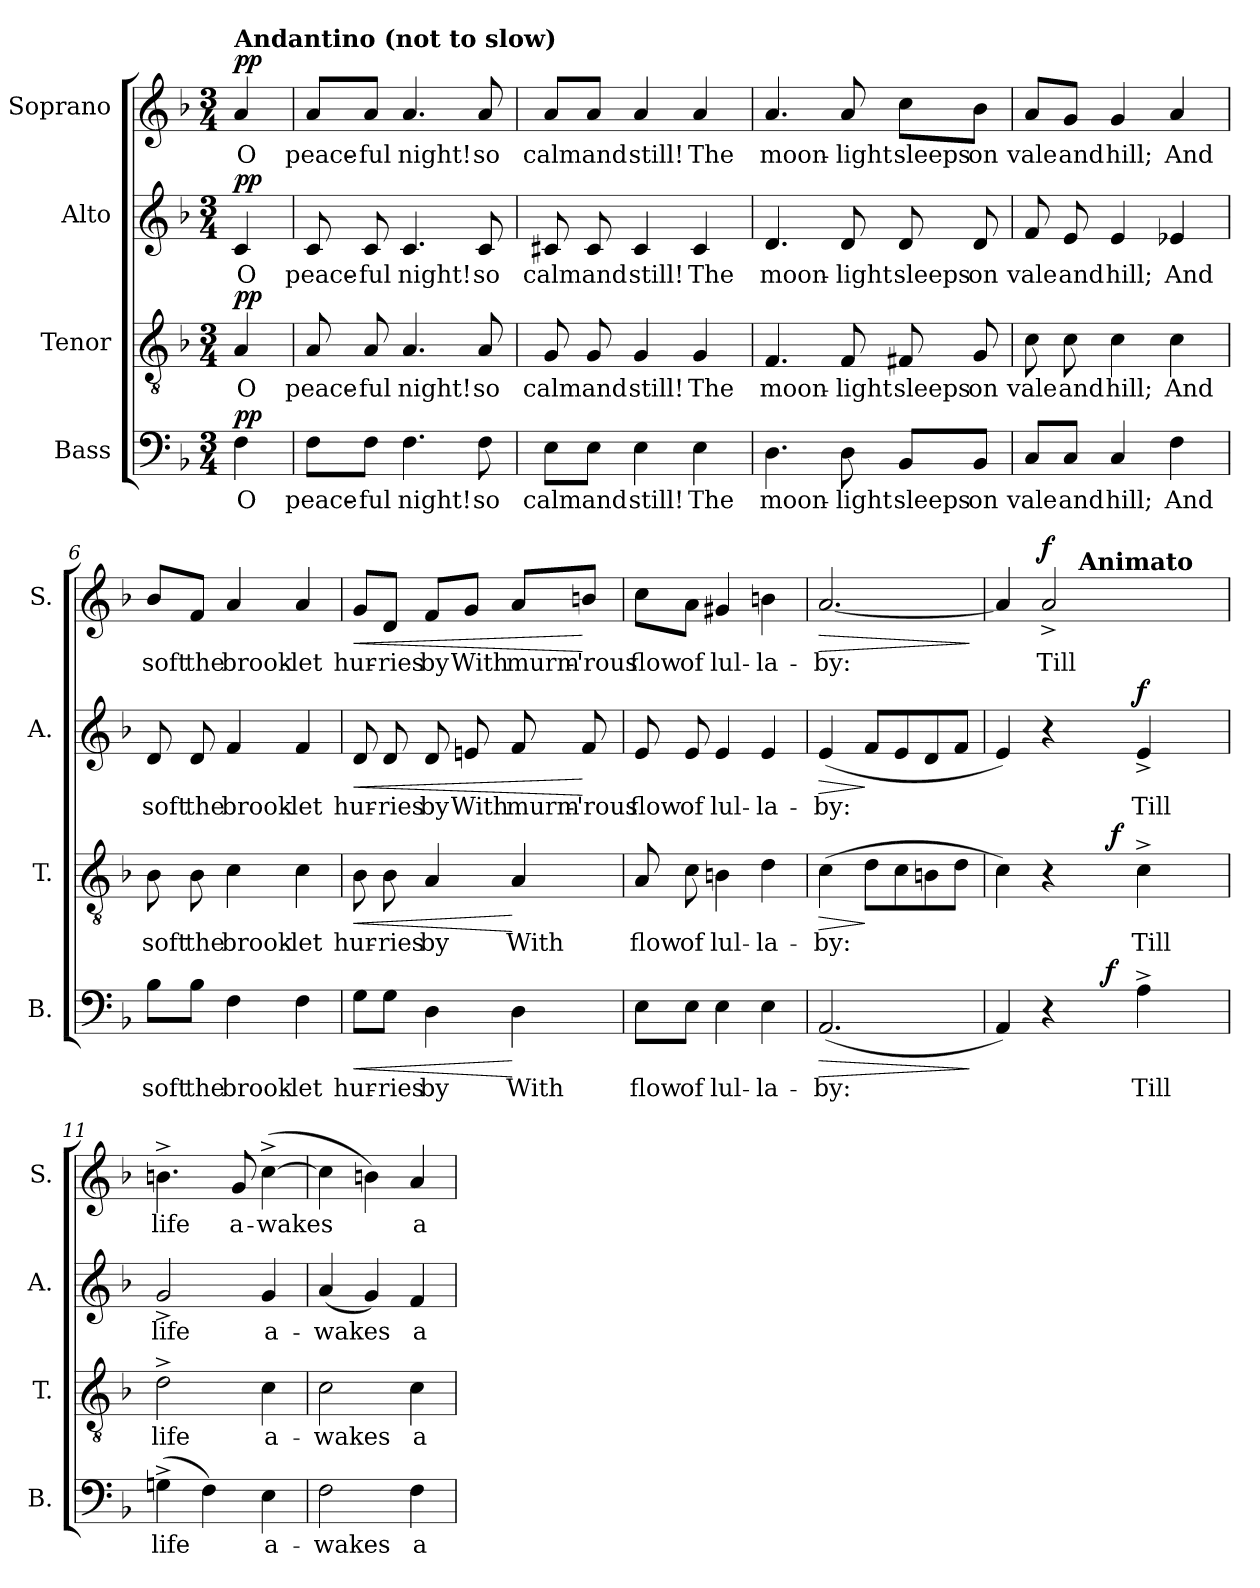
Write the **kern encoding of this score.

**kern	**text	**dynam	**kern	**text	**dynam	**kern	**text	**dynam	**kern	**text	**dynam
*part4	*part4	*part4	*part3	*part3	*part3	*part2	*part2	*part2	*part1	*part1	*part1
*staff4	*staff4	*staff4	*staff3	*staff3	*staff3	*staff2	*staff2	*staff2	*staff1	*staff1	*staff1
*I"Bass	*	*	*I"Tenor	*	*	*I"Alto	*	*	*I"Soprano	*	*
*I'B.	*	*	*I'T.	*	*	*I'A.	*	*	*I'S.	*	*
!!LO:PB:g=z
*clefF4	*	*	*clefGv2	*	*	*clefG2	*	*	*clefG2	*	*
*	*	*	*ITrd7c12	*	*	*	*	*	*	*	*
*k[b-]	*	*	*k[b-]	*	*	*k[b-]	*	*	*k[b-]	*	*
*F:	*	*	*F:	*	*	*F:	*	*	*F:	*	*
*M3/4	*	*	*M3/4	*	*	*M3/4	*	*	*M3/4	*	*
*MM60	*	*	*MM60	*	*	*MM60	*	*	*MM60	*	*
=1	=1	=1	=1	=1	=1	=1	=1	=1	=1	=1	=1
!	!LO:LY:b:color=#000000	!	!	!	!	!	!	!	!	!	!
!	!	!	!	!LO:LY:b:color=#000000	!	!	!	!	!	!	!
!	!	!	!	!	!	!	!LO:LY:b:color=#000000	!	!	!	!
!	!	!	!	!	!	!	!	!	!LO:TX:a:B:t=Andantino (not to slow)	!	!
!	!	!	!	!	!	!	!	!	!	!LO:LY:b:color=#000000	!
4Fi\	O	pp	4AAi/	O	pp	4ci/	O	pp	4ai/	O	pp
=2	=2	=2	=2	=2	=2	=2	=2	=2	=2	=2	=2
!	!LO:LY:b:color=#000000	!	!	!	!	!	!	!	!	!	!
!	!	!	!	!LO:LY:b:color=#000000	!	!	!	!	!	!	!
!	!	!	!	!	!	!	!LO:LY:b:color=#000000	!	!	!	!
!	!	!	!	!	!	!	!	!	!	!LO:LY:b:color=#000000	!
8Fi\L	peace-	.	8AAi/	peace-	.	8ci/	peace-	.	8ai/L	peace-	.
!	!LO:LY:b:color=#000000	!	!	!	!	!	!	!	!	!	!
!	!	!	!	!LO:LY:b:color=#000000	!	!	!	!	!	!	!
!	!	!	!	!	!	!	!LO:LY:b:color=#000000	!	!	!	!
!	!	!	!	!	!	!	!	!	!	!LO:LY:b:color=#000000	!
8Fi\J	-ful	.	8AAi/	-ful	.	8ci/	-ful	.	8ai/J	-ful	.
!	!LO:LY:b:color=#000000	!	!	!	!	!	!	!	!	!	!
!	!	!	!	!LO:LY:b:color=#000000	!	!	!	!	!	!	!
!	!	!	!	!	!	!	!LO:LY:b:color=#000000	!	!	!	!
*	*	*	*	*	*	*	*	*	*MM84	*	*
!	!	!	!	!	!	!	!	!	!	!LO:LY:b:color=#000000	!
4.Fi\	night!	.	4.AAi/	night!	.	4.ci/	night!	.	4.ai/	night!	.
!	!LO:LY:b:color=#000000	!	!	!	!	!	!	!	!	!	!
!	!	!	!	!LO:LY:b:color=#000000	!	!	!	!	!	!	!
!	!	!	!	!	!	!	!LO:LY:b:color=#000000	!	!	!	!
!	!	!	!	!	!	!	!	!	!	!LO:LY:b:color=#000000	!
8Fi\	so	.	8AAi/	so	.	8ci/	so	.	8ai/	so	.
=3	=3	=3	=3	=3	=3	=3	=3	=3	=3	=3	=3
!	!LO:LY:b:color=#000000	!	!	!	!	!	!	!	!	!	!
!	!	!	!	!LO:LY:b:color=#000000	!	!	!	!	!	!	!
!	!	!	!	!	!	!	!LO:LY:b:color=#000000	!	!	!	!
!	!	!	!	!	!	!	!	!	!	!LO:LY:b:color=#000000	!
8Ei\L	calm	.	8GGi/	calm	.	8c#Xi/	calm	.	8ai/L	calm	.
!	!LO:LY:b:color=#000000	!	!	!	!	!	!	!	!	!	!
!	!	!	!	!LO:LY:b:color=#000000	!	!	!	!	!	!	!
!	!	!	!	!	!	!	!LO:LY:b:color=#000000	!	!	!	!
!	!	!	!	!	!	!	!	!	!	!LO:LY:b:color=#000000	!
8Ei\J	and	.	8GGi/	and	.	8c#i/	and	.	8ai/J	and	.
!	!LO:LY:b:color=#000000	!	!	!	!	!	!	!	!	!	!
!	!	!	!	!LO:LY:b:color=#000000	!	!	!	!	!	!	!
!	!	!	!	!	!	!	!LO:LY:b:color=#000000	!	!	!	!
!	!	!	!	!	!	!	!	!	!	!LO:LY:b:color=#000000	!
4Ei\	still!	.	4GGi/	still!	.	4c#i/	still!	.	4ai/	still!	.
!	!LO:LY:b:color=#000000	!	!	!	!	!	!	!	!	!	!
!	!	!	!	!LO:LY:b:color=#000000	!	!	!	!	!	!	!
!	!	!	!	!	!	!	!LO:LY:b:color=#000000	!	!	!	!
!	!	!	!	!	!	!	!	!	!	!LO:LY:b:color=#000000	!
4Ei\	The	.	4GGi/	The	.	4c#i/	The	.	4ai/	The	.
=4	=4	=4	=4	=4	=4	=4	=4	=4	=4	=4	=4
!	!LO:LY:b:color=#000000	!	!	!	!	!	!	!	!	!	!
!	!	!	!	!LO:LY:b:color=#000000	!	!	!	!	!	!	!
!	!	!	!	!	!	!	!LO:LY:b:color=#000000	!	!	!	!
!	!	!	!	!	!	!	!	!	!	!LO:LY:b:color=#000000	!
4.Di\	moon-	.	4.FFi/	moon-	.	4.di/	moon-	.	4.ai/	moon-	.
!	!LO:LY:b:color=#000000	!	!	!	!	!	!	!	!	!	!
!	!	!	!	!LO:LY:b:color=#000000	!	!	!	!	!	!	!
!	!	!	!	!	!	!	!LO:LY:b:color=#000000	!	!	!	!
!	!	!	!	!	!	!	!	!	!	!LO:LY:b:color=#000000	!
8Di\	-light	.	8FFi/	-light	.	8di/	-light	.	8ai/	-light	.
!	!LO:LY:b:color=#000000	!	!	!	!	!	!	!	!	!	!
!	!	!	!	!LO:LY:b:color=#000000	!	!	!	!	!	!	!
!	!	!	!	!	!	!	!LO:LY:b:color=#000000	!	!	!	!
!	!	!	!	!	!	!	!	!	!	!LO:LY:b:color=#000000	!
8BB-i/L	sleeps	.	8FF#Xi/	sleeps	.	8di/	sleeps	.	8cci\L	sleeps	.
!	!LO:LY:b:color=#000000	!	!	!	!	!	!	!	!	!	!
!	!	!	!	!LO:LY:b:color=#000000	!	!	!	!	!	!	!
!	!	!	!	!	!	!	!LO:LY:b:color=#000000	!	!	!	!
!	!	!	!	!	!	!	!	!	!	!LO:LY:b:color=#000000	!
8BB-i/J	on	.	8GGi/	on	.	8di/	on	.	8b-i\J	on	.
!!LO:LB:g=z
=5	=5	=5	=5	=5	=5	=5	=5	=5	=5	=5	=5
!	!LO:LY:b:color=#000000	!	!	!	!	!	!	!	!	!	!
!	!	!	!	!LO:LY:b:color=#000000	!	!	!	!	!	!	!
!	!	!	!	!	!	!	!LO:LY:b:color=#000000	!	!	!	!
!	!	!	!	!	!	!	!	!	!	!LO:LY:b:color=#000000	!
8Ci/L	vale	.	8Ci\	vale	.	8fi/	vale	.	8ai/L	vale	.
!	!LO:LY:b:color=#000000	!	!	!	!	!	!	!	!	!	!
!	!	!	!	!LO:LY:b:color=#000000	!	!	!	!	!	!	!
!	!	!	!	!	!	!	!LO:LY:b:color=#000000	!	!	!	!
!	!	!	!	!	!	!	!	!	!	!LO:LY:b:color=#000000	!
8Ci/J	and	.	8Ci\	and	.	8ei/	and	.	8gi/J	and	.
!	!LO:LY:b:color=#000000	!	!	!	!	!	!	!	!	!	!
!	!	!	!	!LO:LY:b:color=#000000	!	!	!	!	!	!	!
!	!	!	!	!	!	!	!LO:LY:b:color=#000000	!	!	!	!
!	!	!	!	!	!	!	!	!	!	!LO:LY:b:color=#000000	!
4Ci/	hill;	.	4Ci\	hill;	.	4ei/	hill;	.	4gi/	hill;	.
!	!LO:LY:b:color=#000000	!	!	!	!	!	!	!	!	!	!
!	!	!	!	!LO:LY:b:color=#000000	!	!	!	!	!	!	!
!	!	!	!	!	!	!	!LO:LY:b:color=#000000	!	!	!	!
!	!	!	!	!	!	!	!	!	!	!LO:LY:b:color=#000000	!
4Fi\	And	.	4Ci\	And	.	4e-Xi/	And	.	4ai/	And	.
=6	=6	=6	=6	=6	=6	=6	=6	=6	=6	=6	=6
!	!LO:LY:b:color=#000000	!	!	!	!	!	!	!	!	!	!
!	!	!	!	!LO:LY:b:color=#000000	!	!	!	!	!	!	!
!	!	!	!	!	!	!	!LO:LY:b:color=#000000	!	!	!	!
!	!	!	!	!	!	!	!	!	!	!LO:LY:b:color=#000000	!
8B-i\L	soft	.	8BB-i\	soft	.	8di/	soft	.	8b-i/L	soft	.
!	!LO:LY:b:color=#000000	!	!	!	!	!	!	!	!	!	!
!	!	!	!	!LO:LY:b:color=#000000	!	!	!	!	!	!	!
!	!	!	!	!	!	!	!LO:LY:b:color=#000000	!	!	!	!
!	!	!	!	!	!	!	!	!	!	!LO:LY:b:color=#000000	!
8B-i\J	the	.	8BB-i\	the	.	8di/	the	.	8fi/J	the	.
!	!LO:LY:b:color=#000000	!	!	!	!	!	!	!	!	!	!
!	!	!	!	!LO:LY:b:color=#000000	!	!	!	!	!	!	!
!	!	!	!	!	!	!	!LO:LY:b:color=#000000	!	!	!	!
!	!	!	!	!	!	!	!	!	!	!LO:LY:b:color=#000000	!
4Fi\	brook-	.	4Ci\	brook-	.	4fi/	brook-	.	4ai/	brook-	.
!	!LO:LY:b:color=#000000	!	!	!	!	!	!	!	!	!	!
!	!	!	!	!LO:LY:b:color=#000000	!	!	!	!	!	!	!
!	!	!	!	!	!	!	!LO:LY:b:color=#000000	!	!	!	!
!	!	!	!	!	!	!	!	!	!	!LO:LY:b:color=#000000	!
4Fi\	-let	.	4Ci\	-let	.	4fi/	-let	.	4ai/	-let	.
=7	=7	=7	=7	=7	=7	=7	=7	=7	=7	=7	=7
!	!LO:LY:b:color=#000000	!LO:HP:b	!	!	!	!	!	!	!	!	!
!	!	!	!	!LO:LY:b:color=#000000	!LO:HP:b	!	!	!	!	!	!
!	!	!	!	!	!	!	!LO:LY:b:color=#000000	!LO:HP:b	!	!	!
!	!	!	!	!	!	!	!	!	!	!LO:LY:b:color=#000000	!LO:HP:b
8Gi\L	hur-	<	8BB-i\	hur-	<	8di/	hur-	<	8gi/L	hur-	<
!	!LO:LY:b:color=#000000	!	!	!	!	!	!	!	!	!	!
!	!	!	!	!LO:LY:b:color=#000000	!	!	!	!	!	!	!
!	!	!	!	!	!	!	!LO:LY:b:color=#000000	!	!	!	!
!	!	!	!	!	!	!	!	!	!	!LO:LY:b:color=#000000	!
8Gi\J	-ries	.	8BB-i\	-ries	.	8di/	-ries	.	8di/J	-ries	.
!	!LO:LY:b:color=#000000	!	!	!	!	!	!	!	!	!	!
!	!	!	!	!LO:LY:b:color=#000000	!	!	!	!	!	!	!
!	!	!	!	!	!	!	!LO:LY:b:color=#000000	!	!	!	!
!	!	!	!	!	!	!	!	!	!	!LO:LY:b:color=#000000	!
4Di\	by	.	4AAi/	by	.	8di/	by	.	8fi/L	by	.
!	!	!	!	!	!	!	!LO:LY:b:color=#000000	!	!	!	!
!	!	!	!	!	!	!	!	!	!	!LO:LY:b:color=#000000	!
.	.	.	.	.	.	8eni/	With	.	8gi/J	With	.
!	!LO:LY:b:color=#000000	!	!	!	!	!	!	!	!	!	!
!	!	!	!	!LO:LY:b:color=#000000	!	!	!	!	!	!	!
!	!	!	!	!	!	!	!LO:LY:b:color=#000000	!	!	!	!
!	!	!	!	!	!	!	!	!	!	!LO:LY:b:color=#000000	!
4Di\	With	[	4AAi/	With	[	8fi/	murm-	.	8ai/L	murm-	.
!	!	!	!	!	!	!	!LO:LY:b:color=#000000	!	!	!	!
!	!	!	!	!	!	!	!	!	!	!LO:LY:b:color=#000000	!
.	.	.	.	.	.	8fi/	-'rous	[	8bni/J	-'rous	[
!!LO:LB:g=z
=8	=8	=8	=8	=8	=8	=8	=8	=8	=8	=8	=8
!	!LO:LY:b:color=#000000	!	!	!	!	!	!	!	!	!	!
!	!	!	!	!LO:LY:b:color=#000000	!	!	!	!	!	!	!
!	!	!	!	!	!	!	!LO:LY:b:color=#000000	!	!	!	!
!	!	!	!	!	!	!	!	!	!	!LO:LY:b:color=#000000	!
8Ei\L	flow	.	8AAi/	flow	.	8ei/	flow	.	8cci\L	flow	.
!	!LO:LY:b:color=#000000	!	!	!	!	!	!	!	!	!	!
!	!	!	!	!LO:LY:b:color=#000000	!	!	!	!	!	!	!
!	!	!	!	!	!	!	!LO:LY:b:color=#000000	!	!	!	!
!	!	!	!	!	!	!	!	!	!	!LO:LY:b:color=#000000	!
8Ei\J	of	.	8Ci\	of	.	8ei/	of	.	8ai\J	of	.
!	!LO:LY:b:color=#000000	!	!	!	!	!	!	!	!	!	!
!	!	!	!	!LO:LY:b:color=#000000	!	!	!	!	!	!	!
!	!	!	!	!	!	!	!LO:LY:b:color=#000000	!	!	!	!
!	!	!	!	!	!	!	!	!	!	!LO:LY:b:color=#000000	!
4Ei\	lul-	.	4BBni\	lul-	.	4ei/	lul-	.	4g#Xi/	lul-	.
!	!LO:LY:b:color=#000000	!	!	!	!	!	!	!	!	!	!
!	!	!	!	!LO:LY:b:color=#000000	!	!	!	!	!	!	!
!	!	!	!	!	!	!	!LO:LY:b:color=#000000	!	!	!	!
!	!	!	!	!	!	!	!	!	!	!LO:LY:b:color=#000000	!
4Ei\	-la-	.	4Di\	-la-	.	4ei/	-la-	.	4bni\	-la-	.
=9	=9	=9	=9	=9	=9	=9	=9	=9	=9	=9	=9
!	!LO:LY:b:color=#000000	!LO:HP:b	!	!	!	!	!	!	!	!	!
!	!	!	!	!LO:LY:b:color=#000000	!LO:HP:b	!	!	!	!	!	!
!	!	!	!	!	!	!	!LO:LY:b:color=#000000	!LO:HP:b	!	!	!
!	!	!	!	!	!	!	!	!	!	!LO:LY:b:color=#000000	!LO:HP:b
(2.AAi/	-by:	>	(4Ci\	-by:	>	(4ei/	-by:	>	[2.ai/	-by:	>
.	.	.	8Di\L	.	]	8fi/L	.	]	.	.	.
.	.	.	8Ci\	.	.	8ei/	.	.	.	.	.
.	.	.	8BBni\	.	.	8di/	.	.	.	.	.
.	.	.	8Di\J	.	.	8fi/J	.	.	.	.	.
.	.	]	.	.	.	.	.	.	.	.	]
=10	=10	=10	=10	=10	=10	=10	=10	=10	=10	=10	=10
*^	*	*	*^	*	*	*	*	*	*^	*	*
4AAi/)	4ryy	.	.	4Ci\)	4ryy	.	.	4ei/)	.	.	4ai/]	4ryy	.	.
!	!	!	!	!	!	!	!	!	!	!	!	!	!LO:LY:b:color=#000000	!
4r	8ryy	.	.	4r	8ryy	.	.	4r	.	.	2a^i/	16ryy	Till	f
.	.	.	.	.	.	.	.	.	.	.	.	64ryy	.	.
.	.	.	.	.	.	.	.	.	.	.	.	128...ryy	.	.
!	!	!	!	!	!	!	!	!	!	!	!	!LO:TX:a:B:t=Animato	!	!
.	.	.	.	.	.	.	.	.	.	.	.	4ryy	.	.
.	64ryy	.	.	.	64...ryy	.	.	.	.	.	.	.	.	.
.	256..ryy	.	.	.	.	.	.	.	.	.	.	.	.	.
.	4ryy	.	f	.	.	.	.	.	.	.	.	.	.	.
.	.	.	.	.	4ryy	.	f	.	.	.	.	.	.	.
!	!	!LO:LY:b:color=#000000	!	!	!	!	!	!	!	!	!	!	!	!
!	!	!	!	!	!	!LO:LY:b:color=#000000	!	!	!	!	!	!	!	!
!	!	!	!	!	!	!	!	!	!LO:LY:b:color=#000000	!	!	!	!	!
4A^i\	.	Till	.	4C^i\	.	Till	.	4e^i/	Till	f	.	.	.	.
.	.	.	.	.	.	.	.	.	.	.	.	8ryy	.	.
.	16ryy	.	.	.	.	.	.	.	.	.	.	.	.	.
.	.	.	.	.	16ryy	.	.	.	.	.	.	.	.	.
.	32ryy	.	.	.	.	.	.	.	.	.	.	.	.	.
.	.	.	.	.	32ryy	.	.	.	.	.	.	.	.	.
.	.	.	.	.	.	.	.	.	.	.	.	32ryy	.	.
.	128ryy	.	.	.	.	.	.	.	.	.	.	.	.	.
.	.	.	.	.	512ryy	.	.	.	.	.	.	.	.	.
.	1024ryy	.	.	.	.	.	.	.	.	.	.	1024ryy	.	.
*v	*v	*	*	*	*	*	*	*	*	*	*v	*v	*	*
*	*	*	*v	*v	*	*	*	*	*	*	*	*
=11	=11	=11	=11	=11	=11	=11	=11	=11	=11	=11	=11
*^	*	*	*^	*	*	*	*	*	*^	*	*
!	!	!LO:LY:b:color=#000000	!	!	!	!	!	!	!	!	!	!	!	!
*v	*v	*	*	*	*	*	*	*	*	*	*v	*v	*	*
*	*	*	*v	*v	*	*	*	*	*	*	*	*
*^	*	*	*^	*	*	*	*	*	*^	*	*
!	!	!	!	!	!	!LO:LY:b:color=#000000	!	!	!	!	!	!	!	!
*v	*v	*	*	*	*	*	*	*	*	*	*v	*v	*	*
*	*	*	*v	*v	*	*	*	*	*	*	*	*
*^	*	*	*^	*	*	*	*	*	*^	*	*
!	!	!	!	!	!	!	!	!	!LO:LY:b:color=#000000	!	!	!	!	!
*v	*v	*	*	*	*	*	*	*	*	*	*v	*v	*	*
*	*	*	*v	*v	*	*	*	*	*	*	*	*
*^	*	*	*^	*	*	*	*	*	*^	*	*
!	!	!	!	!	!	!	!	!	!	!	!	!	!LO:LY:b:color=#000000	!
*v	*v	*	*	*	*	*	*	*	*	*	*v	*v	*	*
*	*	*	*v	*v	*	*	*	*	*	*	*	*
(4Gn^i\	life	.	2D^i\	life	.	2g^i/	life	.	4.bn^i\	life	.
4Fi\)	.	.	.	.	.	.	.	.	.	.	.
!	!	!	!	!	!	!	!	!	!	!LO:LY:b:color=#000000	!
.	.	.	.	.	.	.	.	.	8gi/	a-	.
!	!LO:LY:b:color=#000000	!	!	!	!	!	!	!	!	!	!
!	!	!	!	!LO:LY:b:color=#000000	!	!	!	!	!	!	!
!	!	!	!	!	!	!	!LO:LY:b:color=#000000	!	!	!	!
!	!	!	!	!	!	!	!	!	!	!LO:LY:b:color=#000000	!
4Ei\	a-	.	4Ci\	a-	.	4gi/	a-	.	([4cc^i\	-wakes	.
=12	=12	=12	=12	=12	=12	=12	=12	=12	=12	=12	=12
!	!LO:LY:b:color=#000000	!	!	!	!	!	!	!	!	!	!
!	!	!	!	!LO:LY:b:color=#000000	!	!	!	!	!	!	!
!	!	!	!	!	!	!	!LO:LY:b:color=#000000	!	!	!	!
2Fi\	-wakes	.	2Ci\	-wakes	.	(4ai/	-wakes	.	4cci\]	.	.
.	.	.	.	.	.	4gi/)	.	.	4bni\)	.	.
!	!LO:LY:b:color=#000000	!	!	!	!	!	!	!	!	!	!
!	!	!	!	!LO:LY:b:color=#000000	!	!	!	!	!	!	!
!	!	!	!	!	!	!	!LO:LY:b:color=#000000	!	!	!	!
!	!	!	!	!	!	!	!	!	!	!LO:LY:b:color=#000000	!
4Fi\	a-	.	4Ci\	a-	.	4fi/	a-	.	4ai/	a-	.
=	=	=	=	=	=	=	=	=	=	=	=
*-	*-	*-	*-	*-	*-	*-	*-	*-	*-	*-	*-
